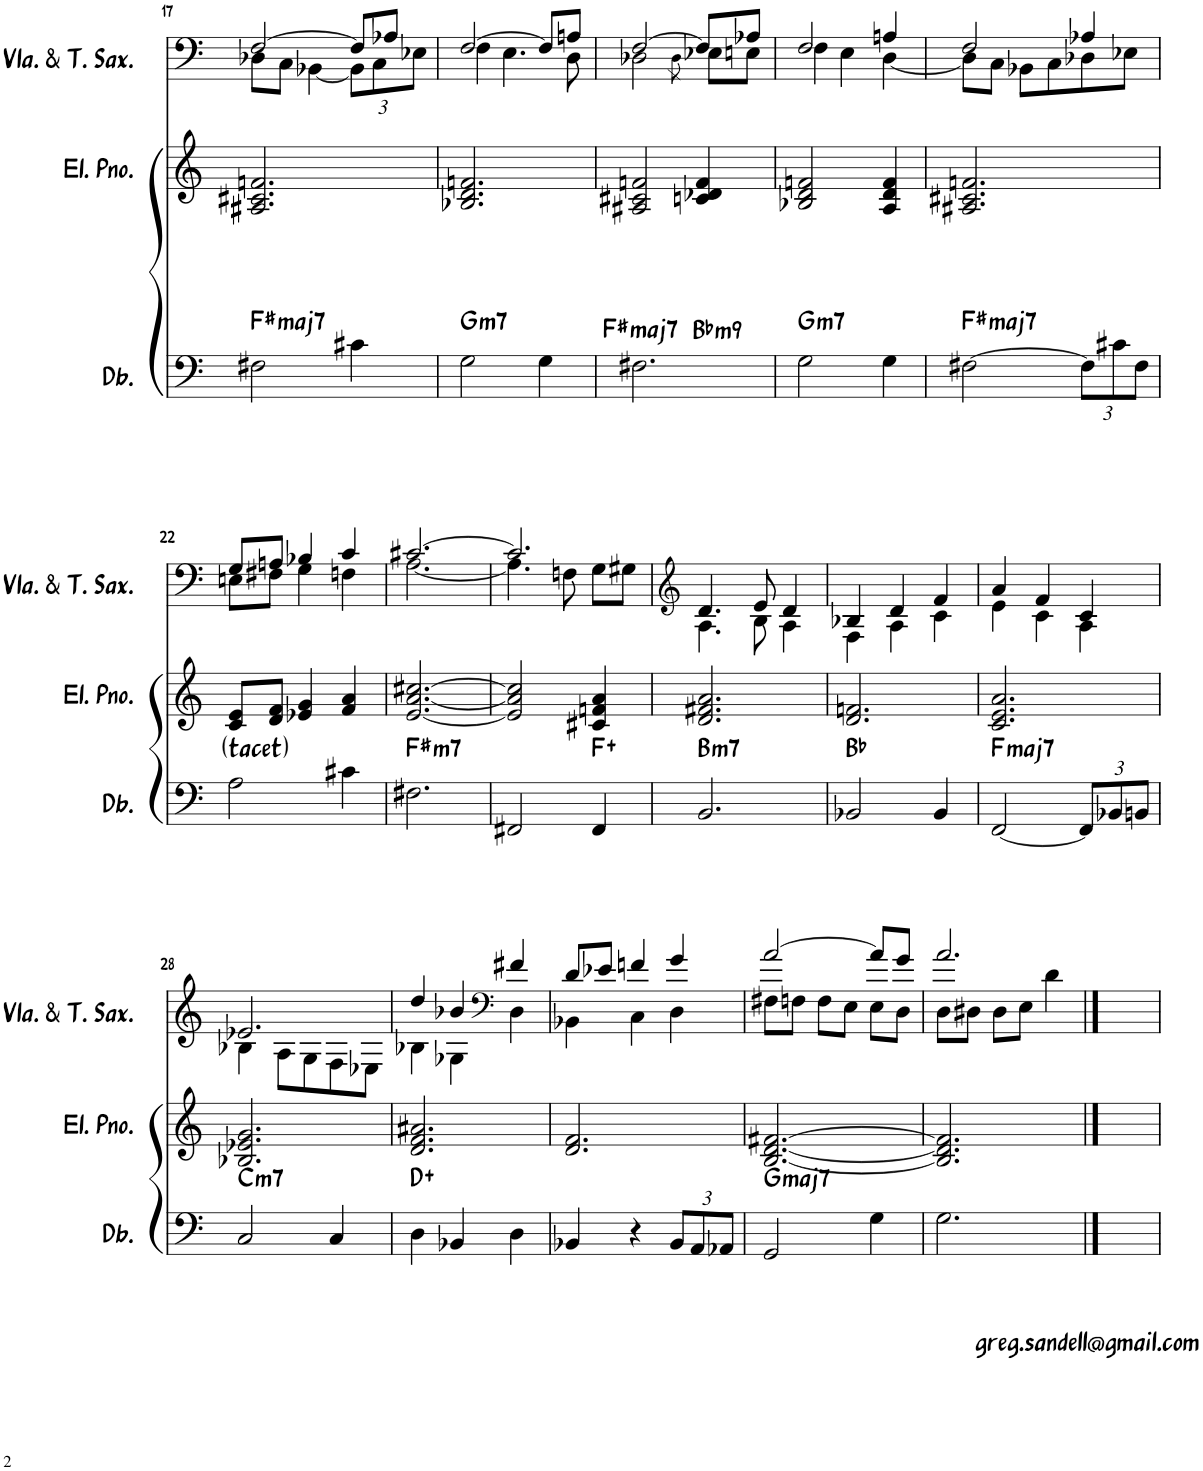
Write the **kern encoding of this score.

**kern	**harte	**kern	**harte	**kern
*part3	*part3	*part2	*part2	*part1
*staff3	*	*staff2	*	*staff1
*I"Double Bass	*	*I"Electric Piano	*	*I"Baritone violectra and Tenor Saxophone
*I'Db.	*	*I'El. Pno.	*	*
!!LO:PB:g=z
*clefF4	*	*clefG2	*	*clefF4
*Trd7c12	*	*	*	*Trd8c14
*k[]	*	*k[]	*	*k[]
*M3/4	*	*M3/4	*	*M3/4
=17	=17	=17	=17	=17
*	*	*	*	*^
!	!LO:H:kt=maj7	!	!	!	!
2F#X\	F#:maj7	2.A#X/ 2.c#X/ 2.fn/	.	[2F/	8D-X\L
.	.	.	.	.	8C\J
.	.	.	.	.	[4BB-X\
*	*	*	*	*	*Xbrackettup
4c#X\	.	.	.	8F/L]	12BB-\L]
.	.	.	.	.	12C\
.	.	.	.	8A-X/J	.
.	.	.	.	.	12E-X\J
=18	=18	=18	=18	=18	=18
!	!LO:H:kt=m7	!	!	!	!
2G\	G:min7	2.B-X/ 2.d/ 2.fn/	.	[2F/	4F\
.	.	.	.	.	4.E\
4G\	.	.	.	8F/L]	.
.	.	.	.	8An/J	8D\
=19	=19	=19	=19	=19	=19
!	!	!	!LO:H:kt=maj7	!	!
2.F#X\	.	2A#X/ 2c#X/ 2fn/	F#:maj7	[2F/	2D-X\
.	.	.	.	.	8qD-\
!	!	!	!LO:H:kt=m9	!	!
.	.	4cn/ 4d-X/ 4f/	Bb:min9	8F/L]	8E-X\L
.	.	.	.	8A-X/J	8En\J
=20	=20	=20	=20	=20	=20
!	!LO:H:kt=m7	!	!	!	!
2G\	G:min7	2B-X/ 2d/ 2fn/	.	2F/	4F\
.	.	.	.	.	4E\
4G\	.	4A/ 4d/ 4f/	.	4An/	[4D\
=21	=21	=21	=21	=21	=21
!	!LO:H:kt=maj7	!	!	!	!
[2F#X\	F#:maj7	2.A#X/ 2.c#X/ 2.fn/	.	2F/	8D\L]
.	.	.	.	.	8C\J
.	.	.	.	.	8BB-X\L
.	.	.	.	.	8C\
*Xbrackettup	*	*	*	*	*
12F#\L]	.	.	.	4A-X/	8D-X\
12c#X\	.	.	.	.	.
.	.	.	.	.	8E-X\J
12F#\J	.	.	.	.	.
!!LO:LB:g=z	!!
=22	=22	=22	=22	=22	=22
!	!LO:H:kt=tacet	!	!	!	!
2A\	N	8c/ 8e/L	.	8G/L	8En\L
.	.	8d/ 8f/J	.	8An/J	8F#X\J
.	.	4e-X/ 4g/	.	4B-X/	4G\
4c#X\	.	4f/ 4a/	.	4c/	4Fn\
=23	=23	=23	=23	=23	=23
!	!LO:H:kt=m7	!	!	!	!
2.F#X\	F#:min7	[2.e/ [2.a/ [2.cc#X/	.	[2.c#X/	[2.A\
=24	=24	=24	=24	=24	=24
2FF#X/	.	2e/] 2a/] 2cc#/]	.	2.c#/]	4.A\]
.	.	.	.	.	8Fn\
4FF#/	F:aug	4c#X/ 4fn/ 4a/	.	.	8G\L
.	.	.	.	.	8G#X\J
=25	=25	=25	=25	=25	=25
*	*	*	*	*clefG2	*
!	!LO:H:kt=m7	!	!	!	!
2.BB/	B:min7	2.d/ 2.f#X/ 2.a/	.	4.d/	4.A\
.	.	.	.	8e/	8B\
.	.	.	.	4d/	4A\
=26	=26	=26	=26	=26	=26
2BB-X/	Bb:maj	2.d/ 2.fn/	.	4B-X/	4F\
.	.	.	.	4d/	4A\
4BB-/	.	.	.	4f/	4c\
=27	=27	=27	=27	=27	=27
!	!LO:H:kt=maj7	!	!	!	!
[2FF/	F:maj7	2.c/ 2.e/ 2.a/	.	4a/	4e\
.	.	.	.	4f/	4c\
12FF/L]	.	.	.	4c/	4A\
12BB-X/	.	.	.	.	.
12BBn/J	.	.	.	.	.
!!LO:LB:g=z	!!
=28	=28	=28	=28	=28	=28
!	!LO:H:kt=m7	!	!	!	!
2C/	C:min7	2.B-X/ 2.e-X/ 2.g/	.	2.e-X/	4B-X\
.	.	.	.	.	8A\L
.	.	.	.	.	8G\
4C/	.	.	.	.	8F\
.	.	.	.	.	8E-X\J
=29	=29	=29	=29	=29	=29
4D\	D:aug	2.d/ 2.f/ 2.a#X/	.	4dd/	4B-X\
4BB-X/	.	.	.	4b-X/	4G-X\
*	*	*	*	*clefF4	*
4D\	.	.	.	4f#X/	4D\
=30	=30	=30	=30	=30	=30
4BB-X/	.	2.d/ 2.f/	.	8d/L	4BB-X\
.	.	.	.	8e-X/J	.
4r	.	.	.	4fn/	4C\
12BB-/L	.	.	.	4g/	4D\
12AA/	.	.	.	.	.
12AA-X/J	.	.	.	.	.
=31	=31	=31	=31	=31	=31
!	!LO:H:kt=maj7	!	!	!	!
2GG/	G:maj7	[2.B/ [2.d/ [2.f#X/	.	[2a/	8F#X\L
.	.	.	.	.	8Fn\J
.	.	.	.	.	8F\L
.	.	.	.	.	8E\J
4G\	.	.	.	8a/L]	8E\L
.	.	.	.	8g/J	8D\J
=32	=32	=32	=32	=32	=32
!LO:TX:b:t=greg.sandell@gmail.com	!	!	!	!	!
2.G\	.	2.B/] 2.d/] 2.f#/]	.	2.a/	8D\L
.	.	.	.	.	8D#X\J
.	.	.	.	.	8D#\L
.	.	.	.	.	8E\J
.	.	.	.	.	4d\
*	*	*	*	*v	*v
==33	==33	==33	==33	==33
2.ryy	.	2.ryy	.	2.ryy
=	=	=	=	=
*-	*-	*-	*-	*-
